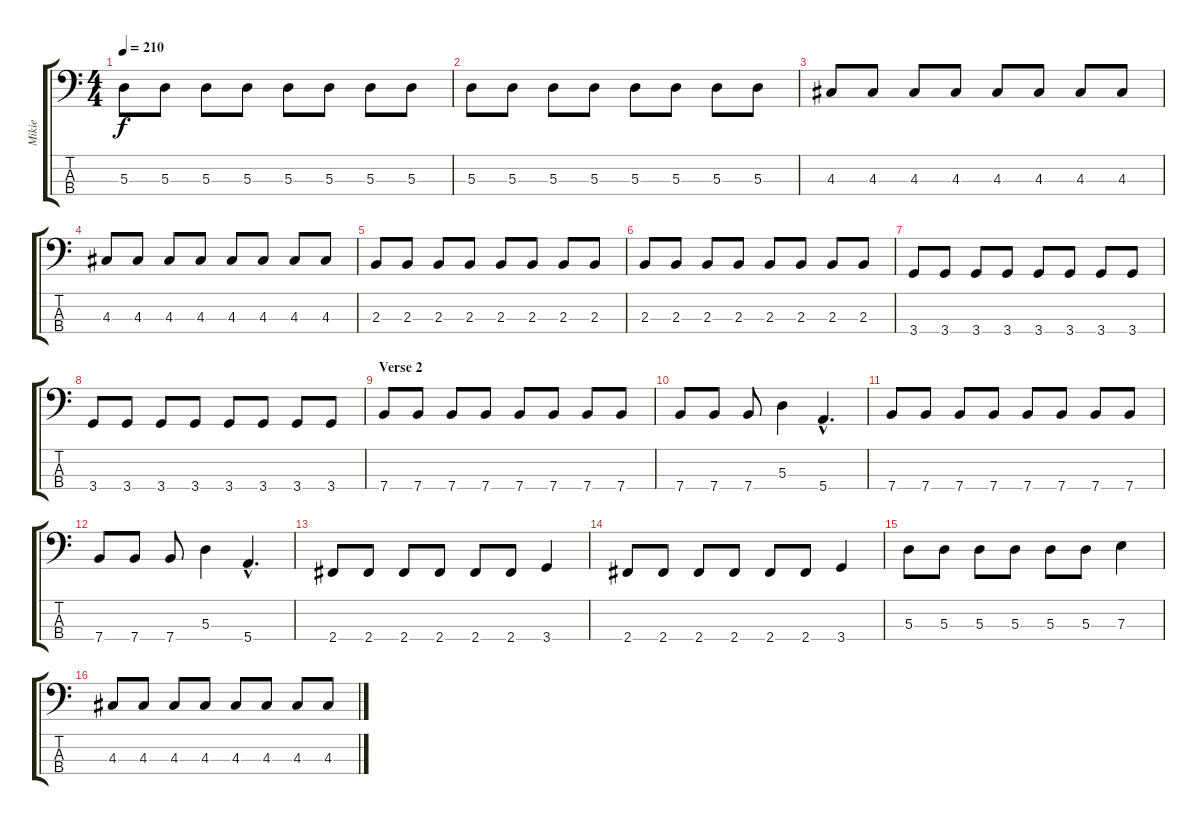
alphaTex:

\track ("Mikie" "Mikie") {instrument electricbasspick}
\staff {score tabs}
\tuning (G2 D2 A1 E1) {hide}
\ts (4 4)
\tempo 210
\clef f4
\ks c
5.3.8{dy f} 5.3.8 5.3.8 5.3.8 5.3.8 5.3.8 5.3.8 5.3.8 |
5.3.8 5.3.8 5.3.8 5.3.8 5.3.8 5.3.8 5.3.8 5.3.8 |
4.3.8 4.3.8 4.3.8 4.3.8 4.3.8 4.3.8 4.3.8 4.3.8 |
4.3.8 4.3.8 4.3.8 4.3.8 4.3.8 4.3.8 4.3.8 4.3.8 |
2.3.8 2.3.8 2.3.8 2.3.8 2.3.8 2.3.8 2.3.8 2.3.8 |
2.3.8 2.3.8 2.3.8 2.3.8 2.3.8 2.3.8 2.3.8 2.3.8 |
3.4.8 3.4.8 3.4.8 3.4.8 3.4.8 3.4.8 3.4.8 3.4.8 |
3.4.8 3.4.8 3.4.8 3.4.8 3.4.8 3.4.8 3.4.8 3.4.8 |
\section ("" "Verse 2")
7.4.8 7.4.8 7.4.8 7.4.8 7.4.8 7.4.8 7.4.8 7.4.8 |
7.4.8 7.4.8 7.4.8 5.3.4 5.4{hac}.4{d} |
7.4.8 7.4.8 7.4.8 7.4.8 7.4.8 7.4.8 7.4.8 7.4.8 |
7.4.8 7.4.8 7.4.8 5.3.4 5.4{hac}.4{d} |
2.4.8 2.4.8 2.4.8 2.4.8 2.4.8 2.4.8 3.4.4 |
2.4.8 2.4.8 2.4.8 2.4.8 2.4.8 2.4.8 3.4.4 |
5.3.8 5.3.8 5.3.8 5.3.8 5.3.8 5.3.8 7.3.4 |
4.3.8 4.3.8 4.3.8 4.3.8 4.3.8 4.3.8 4.3.8 4.3.8
